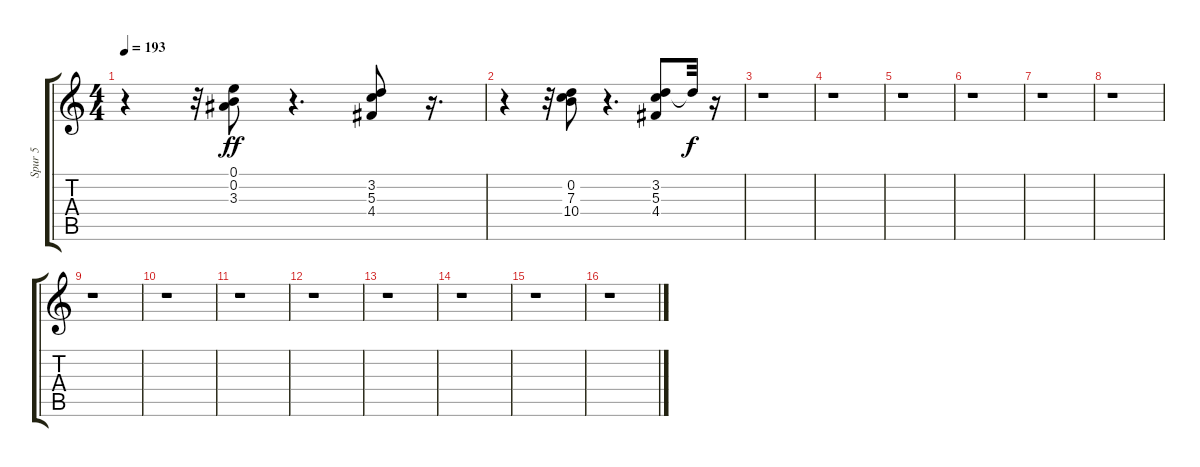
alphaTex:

\track ("Spur 5" "Spur 5") {instrument electricguitarclean}
\staff {score tabs}
\tuning (E4 B3 G3 D3 A2 E2) {hide}
\ts (4 4)
\tempo 193
\clef g2
\ks c
r.4{dy f} r.32 (0.1 0.2 3.3).8{dy ff} r.4{d} (3.2 5.3 4.4).8 r.16{d} |
r.4 r.32 (0.2 7.3 10.4).8 r.4{d} (3.2 5.3 4.4).8 3.2{t}.32{dy f} r.16 |
r.1 |
r.1 |
r.1 |
r.1 |
r.1 |
r.1 |
r.1 |
r.1 |
r.1 |
r.1 |
r.1 |
r.1 |
r.1 |
r.1
